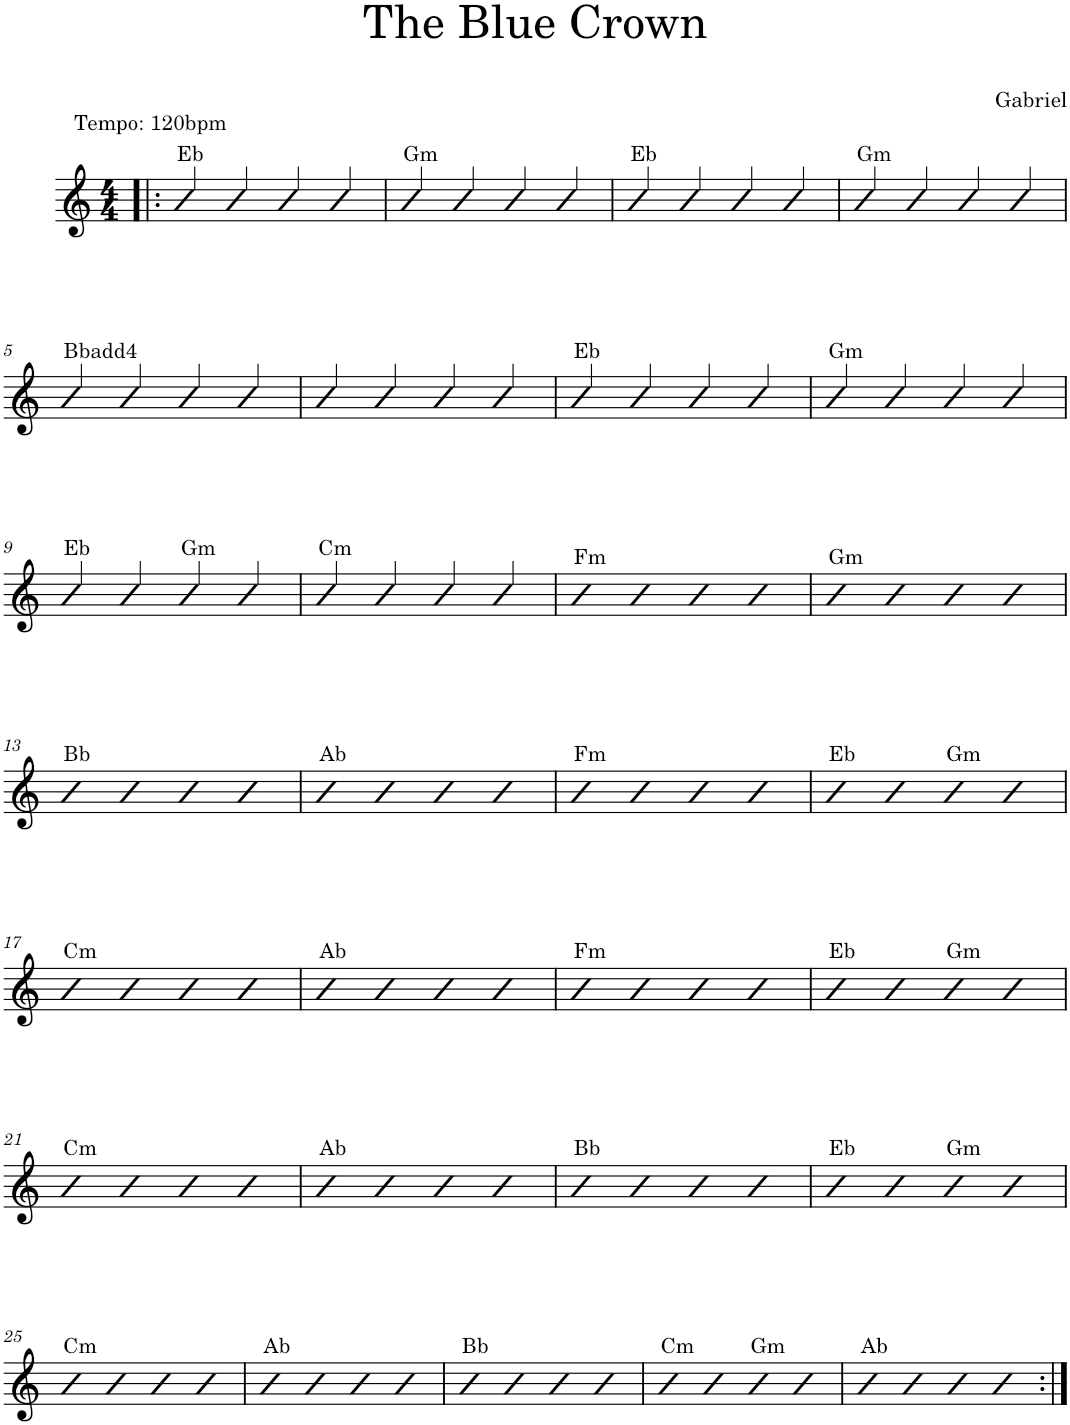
**kern
*part1
*staff1
*I"Piano
*I'Pno.
*clefG2
*k[]
*M4/4
=1!|:
!LO:TX:a:t=Eb
4g/
!LO:TX:a:t=Tempo&colon; 120bpm
4g/
4g/
4g/
=2
!LO:TX:a:t=Gm
4g/
4g/
4g/
4g/
=3
!LO:TX:a:t=Eb
4g/
4g/
4g/
4g/
=4
!LO:TX:a:t=Gm
4g/
4g/
4g/
4g/
!!LO:LB:g=z
=5
!LO:TX:a:t=Bbadd4
4g/
4g/
4g/
4g/
=6
4g/
4g/
4g/
4g/
=7
!LO:TX:a:t=Eb
4g/
4g/
4g/
4g/
=8
!LO:TX:a:t=Gm
4g/
4g/
4g/
4g/
!!LO:LB:g=z
=9
!LO:TX:a:t=Eb
4g/
4g/
!LO:TX:a:t=Gm
4g/
4g/
=10
!LO:TX:a:t=Cm
4g/
4g/
4g/
4g/
=11
!LO:TX:a:t=Fm
4b
4b
4b
4b
=12
!LO:TX:a:t=Gm
4b
4b
4b
4b
!!LO:LB:g=z
=13
!LO:TX:a:t=Bb
4b
4b
4b
4b
=14
!LO:TX:a:t=Ab
4b
4b
4b
4b
=15
!LO:TX:a:t=Fm
4b
4b
4b
4b
=16
!LO:TX:a:t=Eb
4b
4b
!LO:TX:a:t=Gm
4b
4b
!!LO:LB:g=z
=17
!LO:TX:a:t=Cm
4b
4b
4b
4b
=18
!LO:TX:a:t=Ab
4b
4b
4b
4b
=19
!LO:TX:a:t=Fm
4b
4b
4b
4b
=20
!LO:TX:a:t=Eb
4b
4b
!LO:TX:a:t=Gm
4b
4b
!!LO:LB:g=z
=21
!LO:TX:a:t=Cm
4b
4b
4b
4b
=22
!LO:TX:a:t=Ab
4b
4b
4b
4b
=23
!LO:TX:a:t=Bb
4b
4b
4b
4b
=24
!LO:TX:a:t=Eb
4b
4b
!LO:TX:a:t=Gm
4b
4b
!!LO:LB:g=z
=25
!LO:TX:a:t=Cm
4b
4b
4b
4b
=26
!LO:TX:a:t=Ab
4b
4b
4b
4b
=27
!LO:TX:a:t=Bb
4b
4b
4b
4b
=28
!LO:TX:a:t=Cm
4b
4b
!LO:TX:a:t=Gm
4b
4b
=29
!LO:TX:a:t=Ab
4b
4b
4b
4b
=:|!
*-
